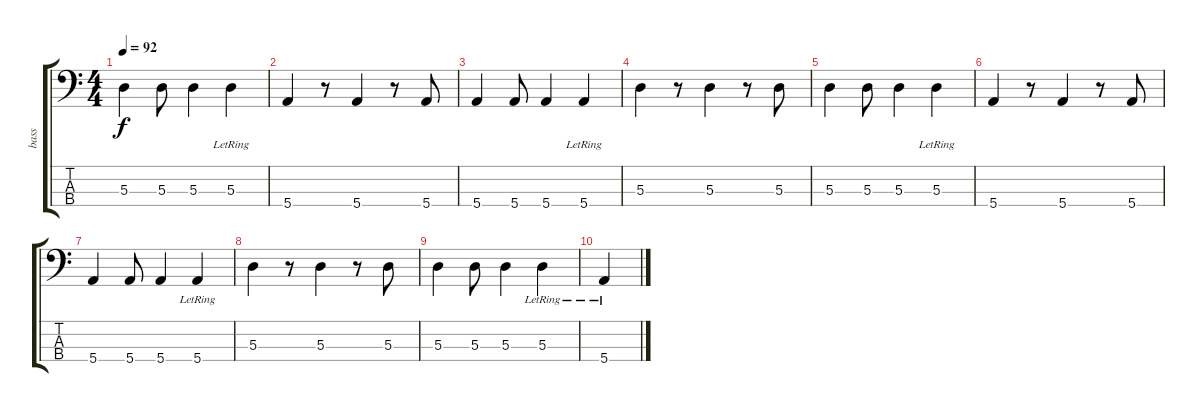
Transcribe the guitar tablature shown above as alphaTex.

\track ("bass" "bass") {instrument electricbassfinger}
\staff {score tabs}
\tuning (G2 D2 A1 E1) {hide}
\ts (4 4)
\tempo 92
\clef f4
\ks c
5.3.4{dy f} 5.3.8 5.3.4 5.3{lr}.4 |
5.4.4 r.8 5.4.4 r.8 5.4.8 |
5.4.4 5.4.8 5.4.4 5.4{lr}.4 |
5.3.4 r.8 5.3.4 r.8 5.3.8 |
5.3.4 5.3.8 5.3.4 5.3{lr}.4 |
5.4.4 r.8 5.4.4 r.8 5.4.8 |
5.4.4 5.4.8 5.4.4 5.4{lr}.4 |
5.3.4 r.8 5.3.4 r.8 5.3.8 |
5.3.4 5.3.8 5.3.4 5.3{lr}.4 |
5.4{lr}.4
